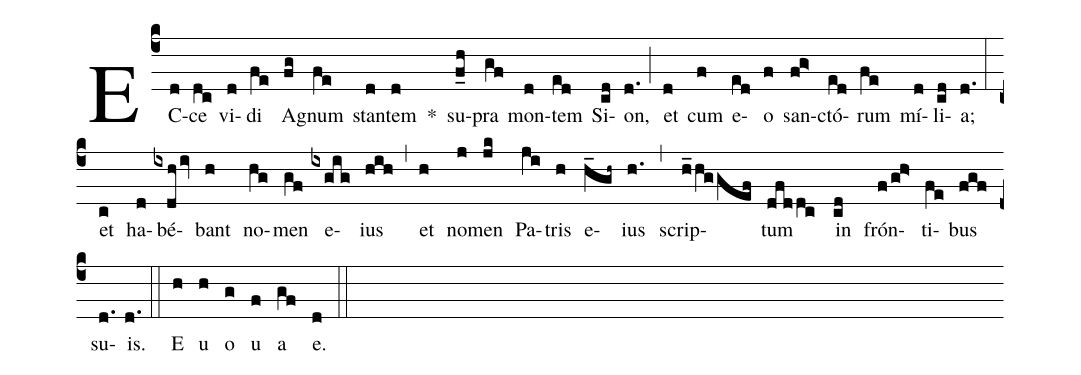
%%
(c4)
EC(d)ce(dc) vi(d)di(fe) A(fg)gnum(fe) stan(d)tem(d) *()
su(f_h)pra(gf) mon(d)tem(ed) Si(cd)on,(d.) (;)
et(d) cum(f) e(ed)o(f) san(fg>)ctó(ed)rum(fe) mí(d)li(cd)a;(d.) (:)
et(c) ha(d)bé(ixdh/iv)bant(h) no(hg)men(gf) e(ixgig)ius(hih) (,)
et(h) no(j)men(jk) Pa(ji)tris(h) e(h_gh~)ius(h.) (,)
scrip(h_/hg/gef)tum(dfddc) in(cd) frón(f/gh>)ti(fe)bus(fgf) su(d.)is.(d.) (::)
E(h) u(h) o(g) u(f) a(gf) e.(d) (::)
